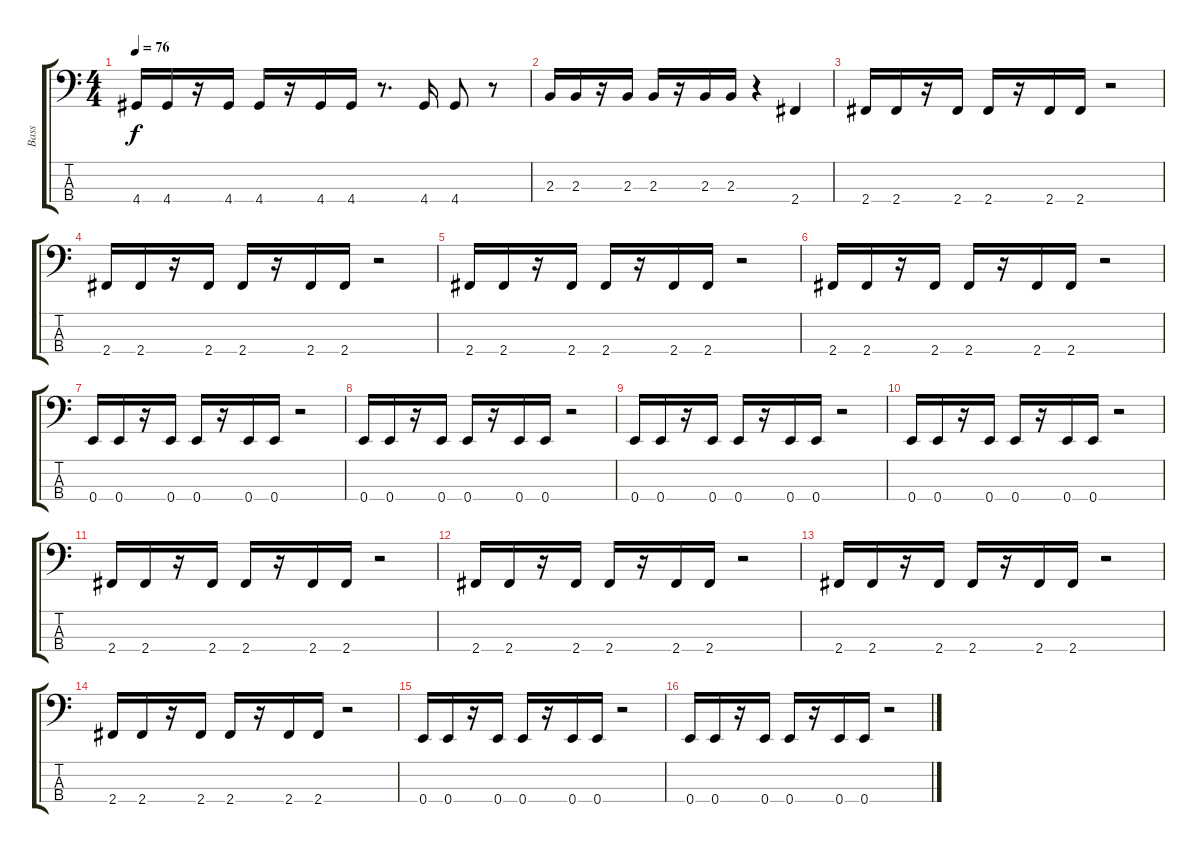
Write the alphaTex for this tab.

\track ("Bass" "Bass") {mute instrument electricbassfinger}
\staff {score tabs}
\tuning (G2 D2 A1 E1) {hide}
\ts (4 4)
\tempo 76
\clef f4
\ks c
4.4.16{dy f} 4.4.16 r.16 4.4.16 4.4.16 r.16 4.4.16 4.4.16 r.8{d} 4.4.16 4.4.8 r.8 |
2.3.16 2.3.16 r.16 2.3.16 2.3.16 r.16 2.3.16 2.3.16 r.4 2.4.4 |
2.4.16 2.4.16 r.16 2.4.16 2.4.16 r.16 2.4.16 2.4.16 r.2 |
2.4.16 2.4.16 r.16 2.4.16 2.4.16 r.16 2.4.16 2.4.16 r.2 |
2.4.16 2.4.16 r.16 2.4.16 2.4.16 r.16 2.4.16 2.4.16 r.2 |
2.4.16 2.4.16 r.16 2.4.16 2.4.16 r.16 2.4.16 2.4.16 r.2 |
0.4.16 0.4.16 r.16 0.4.16 0.4.16 r.16 0.4.16 0.4.16 r.2 |
0.4.16 0.4.16 r.16 0.4.16 0.4.16 r.16 0.4.16 0.4.16 r.2 |
0.4.16 0.4.16 r.16 0.4.16 0.4.16 r.16 0.4.16 0.4.16 r.2 |
0.4.16 0.4.16 r.16 0.4.16 0.4.16 r.16 0.4.16 0.4.16 r.2 |
2.4.16 2.4.16 r.16 2.4.16 2.4.16 r.16 2.4.16 2.4.16 r.2 |
2.4.16 2.4.16 r.16 2.4.16 2.4.16 r.16 2.4.16 2.4.16 r.2 |
2.4.16 2.4.16 r.16 2.4.16 2.4.16 r.16 2.4.16 2.4.16 r.2 |
2.4.16 2.4.16 r.16 2.4.16 2.4.16 r.16 2.4.16 2.4.16 r.2 |
0.4.16 0.4.16 r.16 0.4.16 0.4.16 r.16 0.4.16 0.4.16 r.2 |
0.4.16 0.4.16 r.16 0.4.16 0.4.16 r.16 0.4.16 0.4.16 r.2
